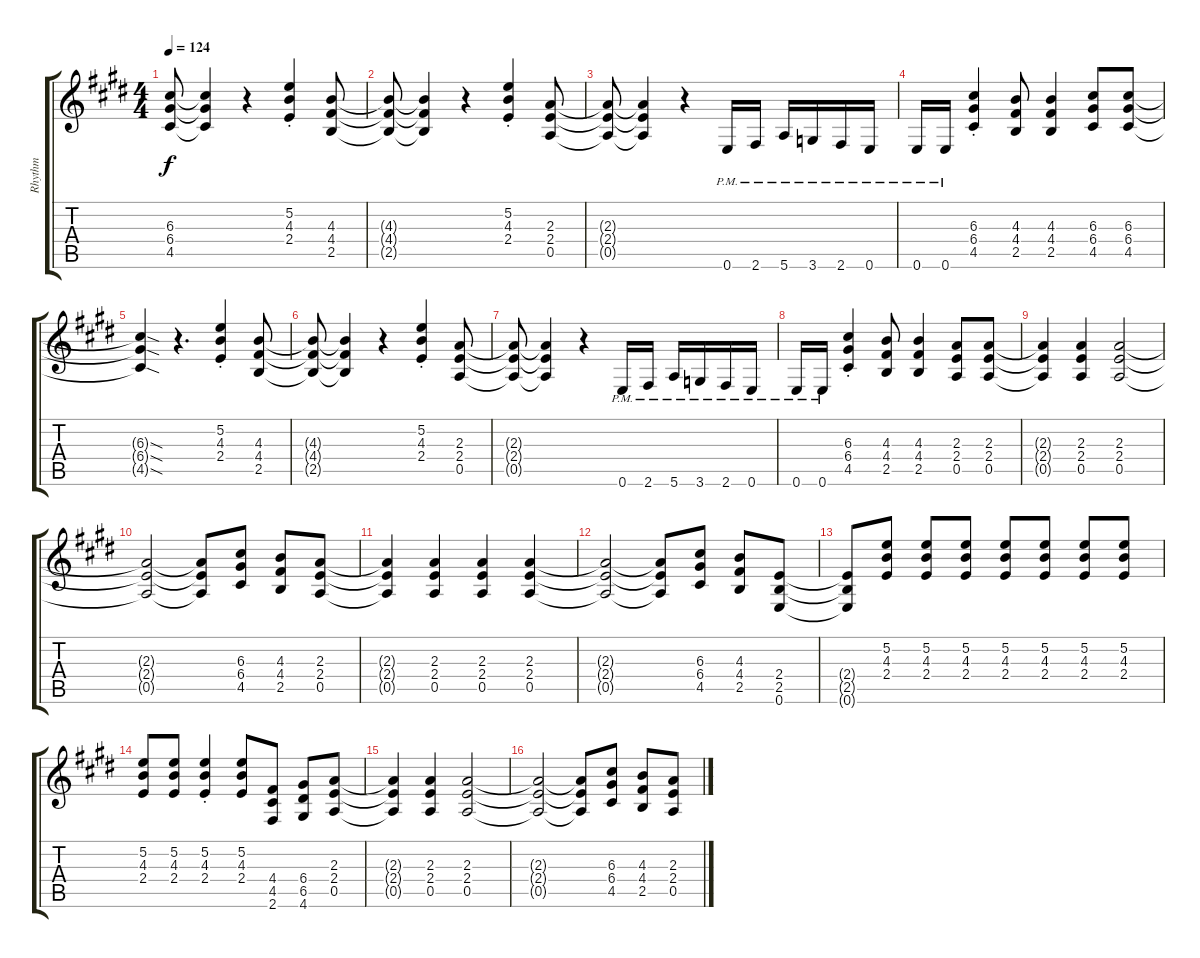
\track ("Rhythm" "Rhythm") {instrument distortionguitar}
\staff {score tabs}
\tuning (E4 B3 G3 D3 A2 E2) {hide}
\ts (4 4)
\tempo 124
\clef g2
\ks e
(6.3 6.4 4.5).8{dy f instrument distortionguitar} (6.3{t} 6.4{t} 4.5{t}).4 r.4 (5.2{st} 4.3{st} 2.4{st}).4 (4.3 4.4 2.5).8 |
\ks c#minor
(4.3{t} 4.4{t} 2.5{t}).8 (4.3{t} 4.4{t} 2.5{t}).4 r.4 (5.2{st} 4.3{st} 2.4{st}).4 (2.3 2.4 0.5).8 |
(2.3{t} 2.4{t} 0.5{t}).8 (2.3{t} 2.4{t} 0.5{t}).4 r.4 0.6{pm}.16 2.6{pm}.16 5.6{pm}.16 3.6{pm}.16 2.6{pm}.16 0.6{pm}.16 |
0.6{pm}.16 0.6{pm}.16 (6.3{st} 6.4{st} 4.5{st}).4 (4.3 4.4 2.5).8 (4.3 4.4 2.5).4 (6.3 6.4 4.5).8 (6.3 6.4 4.5).8 |
\ks e
(6.3{sod t} 6.4{sod t} 4.5{sod t}).4 r.4{d} (5.2{st} 4.3{st} 2.4{st}).4 (4.3 4.4 2.5).8 |
\ks c#minor
(4.3{t} 4.4{t} 2.5{t}).8 (4.3{t} 4.4{t} 2.5{t}).4 r.4 (5.2{st} 4.3{st} 2.4{st}).4 (2.3 2.4 0.5).8 |
(2.3{t} 2.4{t} 0.5{t}).8 (2.3{t} 2.4{t} 0.5{t}).4 r.4 0.6{pm}.16 2.6{pm}.16 5.6{pm}.16 3.6{pm}.16 2.6{pm}.16 0.6{pm}.16 |
0.6{pm}.16 0.6{pm}.16 (6.3{st} 6.4{st} 4.5{st}).4 (4.3 4.4 2.5).8 (4.3 4.4 2.5).4 (2.3 2.4 0.5).8 (2.3 2.4 0.5).8 |
\ks e
(2.3{t} 2.4{t} 0.5{t}).4 (2.3 2.4 0.5).4 (2.3 2.4 0.5).2 |
\ks c#minor
(2.3{t} 2.4{t} 0.5{t}).2 (2.3{t} 2.4{t} 0.5{t}).8 (6.3 6.4 4.5).8 (4.3 4.4 2.5).8 (2.3 2.4 0.5).8 |
(2.3{t} 2.4{t} 0.5{t}).4 (2.3 2.4 0.5).4 (2.3 2.4 0.5).4 (2.3 2.4 0.5).4 |
(2.3{t} 2.4{t} 0.5{t}).2 (2.3{t} 2.4{t} 0.5{t}).8 (6.3 6.4 4.5).8 (4.3 4.4 2.5).8 (2.4 2.5 0.6).8 |
\ks e
(2.4{t} 2.5{t} 0.6{t}).8 (5.2 4.3 2.4).8 (5.2 4.3 2.4).8 (5.2 4.3 2.4).8 (5.2 4.3 2.4).8 (5.2 4.3 2.4).8 (5.2 4.3 2.4).8 (5.2 4.3 2.4).8 |
\ks c#minor
(5.2 4.3 2.4).8 (5.2 4.3 2.4).8 (5.2{st} 4.3{st} 2.4{st}).4 (5.2 4.3 2.4).8 (4.4 4.5 2.6).8 (6.4 6.5 4.6).8 (2.3 2.4 0.5).8 |
(2.3{t} 2.4{t} 0.5{t}).4 (2.3 2.4 0.5).4 (2.3 2.4 0.5).2 |
(2.3{t} 2.4{t} 0.5{t}).2 (2.3{t} 2.4{t} 0.5{t}).8 (6.3 6.4 4.5).8 (4.3 4.4 2.5).8 (2.3 2.4 0.5).8
